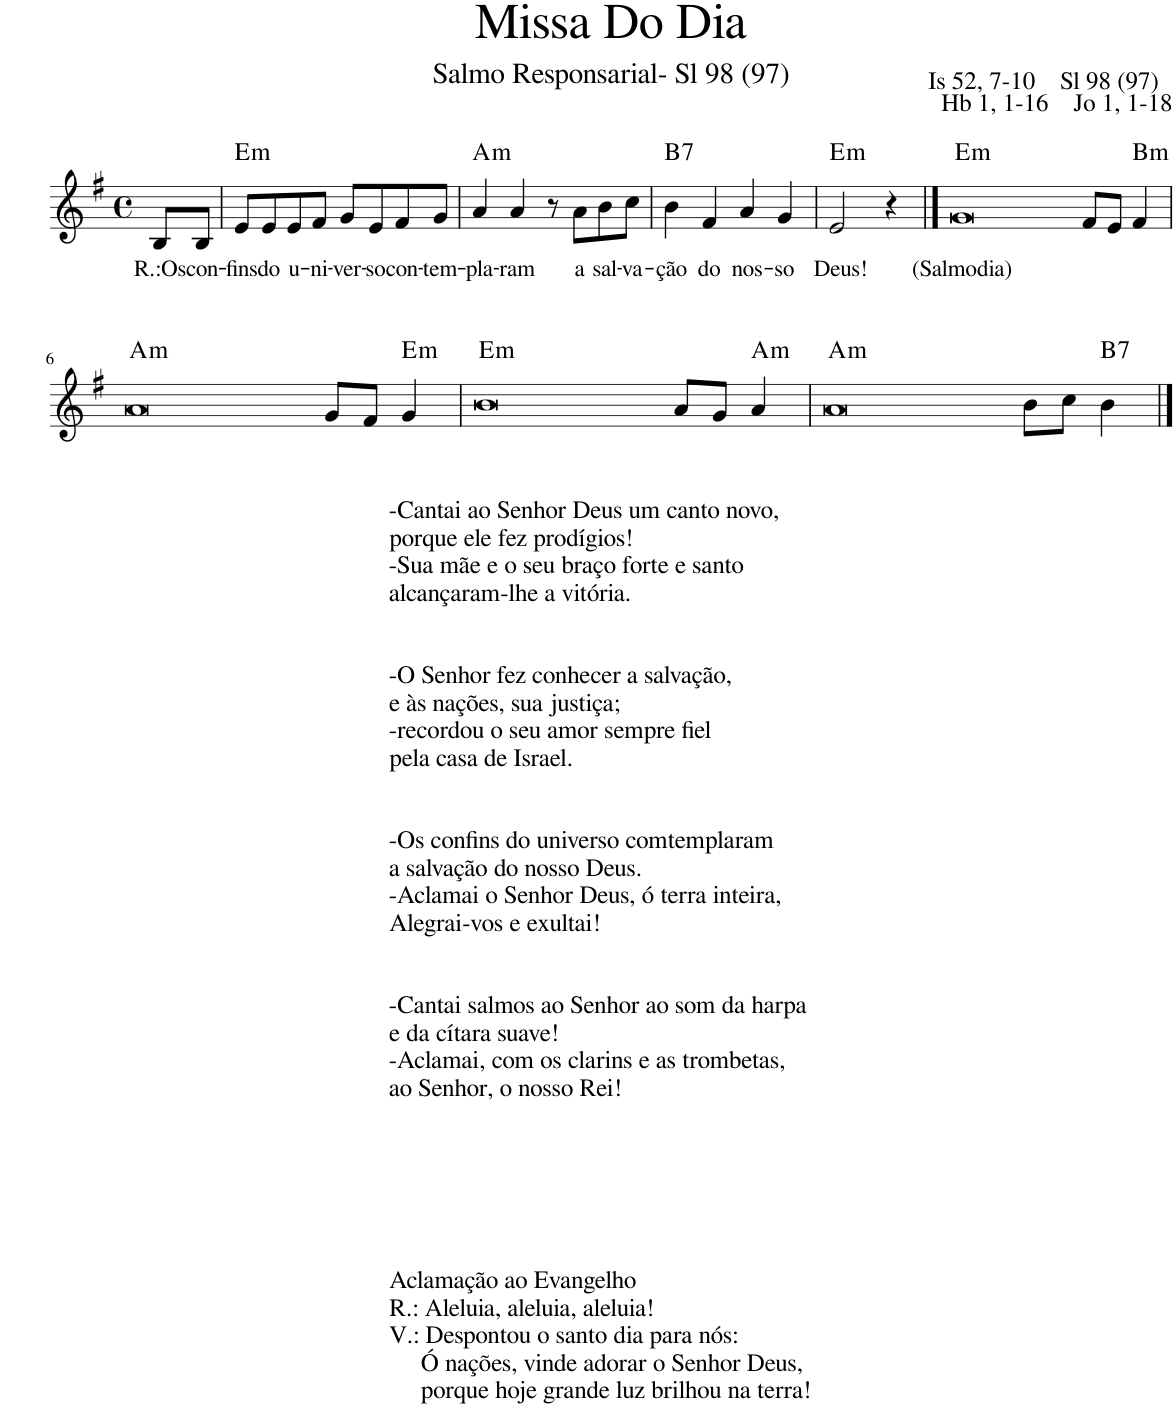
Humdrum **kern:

**kern	**text	**harte
*part1	*part1	*part1
*staff1	*staff1	*
*I"Voz	*	*
*I'Vo.	*	*
*clefG2	*	*
*k[f#]	*	*
*M4/4	*	*
*met(c)	*	*
=	=	=
!	!LO:LY:b	!
8B/L	R.:Os	.
!	!LO:LY:b	!
8B/J	con-	.
=1	=1	=1
!	!LO:LY:b	!LO:H:kt=m
8e/L	-fins	E:min
!	!LO:LY:b	!
8e/	do	.
!	!LO:LY:b	!
8e/	u-	.
!	!LO:LY:b	!
8f#/J	-ni-	.
!	!LO:LY:b	!
8g/L	-ver-	.
!	!LO:LY:b	!
8e/	-so	.
!	!LO:LY:b	!
8f#/	con-	.
!	!LO:LY:b	!
8g/J	-tem-	.
=2	=2	=2
!	!LO:LY:b	!LO:H:kt=m
4a/	-pla-	A:min
!	!LO:LY:b	!
4a/	-ram	.
8r	.	.
!	!LO:LY:b	!
8a\L	a	.
!	!LO:LY:b	!
8b\	sal-	.
!	!LO:LY:b	!
8cc\J	-va-	.
=3	=3	=3
!	!LO:LY:b	!LO:H:kt=7
4b\	-ção	B:7
!	!LO:LY:b	!
4f#/	do	.
!	!LO:LY:b	!
4a/	nos-	.
!	!LO:LY:b	!
4g/	-so	.
=4	=4	=4
!	!LO:LY:b	!LO:H:kt=m
2e/	Deus!	E:min
4r	.	.
==5	==5	==5
!	!LO:LY:b	!LO:H:kt=m
[1g	(Salmodia)	E:min
1ryy	.	.
8f#/L	.	.
8e/J	.	.
!	!	!LO:H:kt=m
4f#/	.	B:min
!!LO:LB:g=z
=6	=6	=6
!LO:TX:b:t=-Cantai ao Senhor Deus um canto novo,	!	!
!LO:TX:b:t=porque ele fez prodígios!	!	!
!LO:TX:b:t=-Sua mãe e o seu braço forte e santo	!	!
!LO:TX:b:t=alcançaram-lhe a vitória.	!	!
!LO:TX:b:t=-O Senhor fez conhecer a salvação,	!	!
!LO:TX:b:t=e às nações, sua justiça;	!	!
!LO:TX:b:t=-recordou o seu amor sempre fiel	!	!
!LO:TX:b:t=pela casa de Israel.	!	!
!LO:TX:b:t=-Os confins do universo comtemplaram	!	!
!LO:TX:b:t=a salvação do nosso Deus.	!	!
!LO:TX:b:t=-Aclamai o Senhor Deus, ó terra inteira,	!	!
!LO:TX:b:t=Alegrai-vos e exultai!	!	!
!LO:TX:b:t=-Cantai salmos ao Senhor ao som da harpa	!	!
!LO:TX:b:t=e da cítara suave!	!	!
!LO:TX:b:t=-Aclamai, com os clarins e as trombetas,	!	!
!LO:TX:b:t=ao Senhor, o nosso Rei!	!	!
!LO:TX:b:t=Aclamação ao Evangelho	!	!
!LO:TX:b:t=R.&colon; Aleluia, aleluia, aleluia!	!	!
!LO:TX:b:t=V.&colon; Despontou o santo dia para nós&colon;	!	!
!LO:TX:b:t=Ó nações, vinde adorar o Senhor Deus,	!	!
!LO:TX:b:t=porque hoje grande luz brilhou na terra!	!	!LO:H:kt=m
[1a	.	A:min
1g]	.	.
8g/L	.	.
8f#/J	.	.
!	!	!LO:H:kt=m
4g/	.	E:min
=7	=7	=7
!	!	!LO:H:kt=m
[1b	.	E:min
1a]	.	.
8a/L	.	.
8g/J	.	.
!	!	!LO:H:kt=m
4a/	.	A:min
=8	=8	=8
!	!	!LO:H:kt=m
[1a	.	A:min
1b]	.	.
8b\L	.	.
8cc\J	.	.
!	!	!LO:H:kt=7
4b\	.	B:7
==9	==9	==9
1a]	.	.
=	=	=
*-	*-	*-
